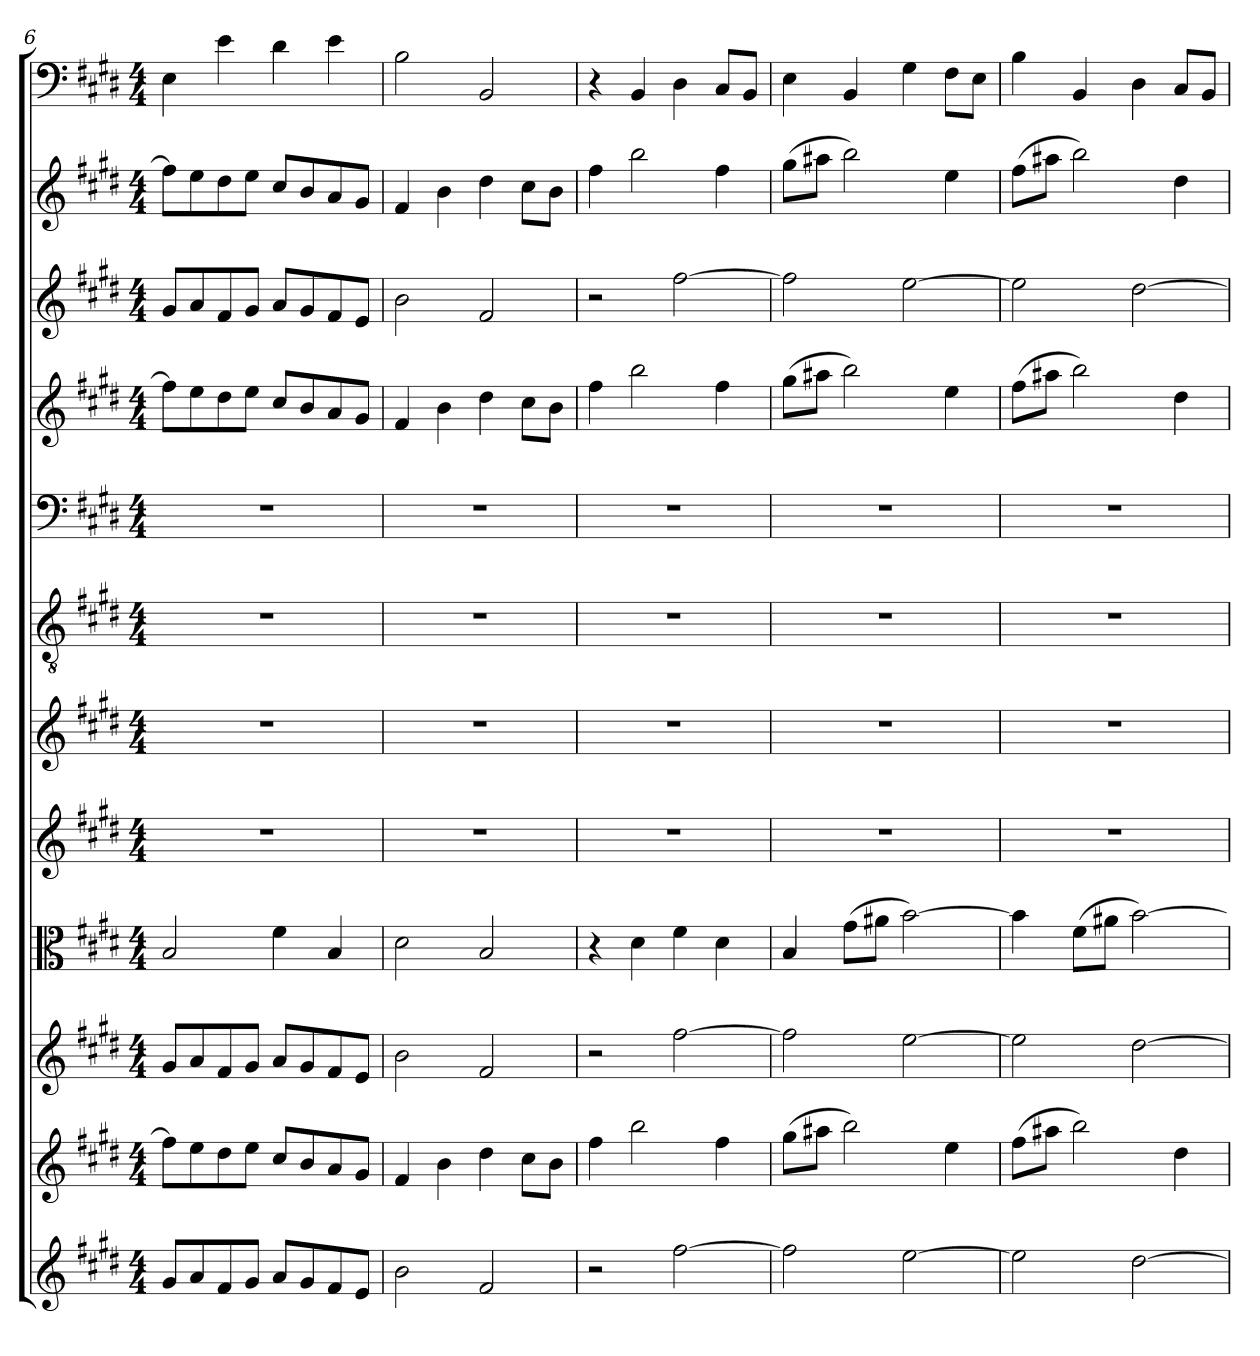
**kern	**kern	**kern	**kern	**kern	**kern	**kern	**kern	**kern	**kern	**kern	**kern
*part12	*part11	*part10	*part9	*part8	*part7	*part6	*part5	*part4	*part3	*part2	*part1
*staff12	*staff11	*staff10	*staff9	*staff8	*staff7	*staff6	*staff5	*staff4	*staff3	*staff2	*staff1
*clefG2	*clefG2	*clefG2	*clefC3	*clefG2	*clefG2	*clefGv2	*clefF4	*clefG2	*clefG2	*clefG2	*clefF4
*k[f#c#g#d#]	*k[f#c#g#d#]	*k[f#c#g#d#]	*k[f#c#g#d#]	*k[f#c#g#d#]	*k[f#c#g#d#]	*k[f#c#g#d#]	*k[f#c#g#d#]	*k[f#c#g#d#]	*k[f#c#g#d#]	*k[f#c#g#d#]	*k[f#c#g#d#]
*E:	*E:	*E:	*E:	*E:	*E:	*E:	*E:	*E:	*E:	*E:	*E:
*M4/4	*M4/4	*M4/4	*M4/4	*M4/4	*M4/4	*M4/4	*M4/4	*M4/4	*M4/4	*M4/4	*M4/4
=6	=6	=6	=6	=6	=6	=6	=6	=6	=6	=6	=6
8g#/L	8ff#\L]	8g#/L	2B/	1r	1r	1r	1r	8ff#\L]	8g#/L	8ff#\L]	4E\
8a/	8ee\	8a/	.	.	.	.	.	8ee\	8a/	8ee\	.
8f#/	8dd#\	8f#/	.	.	.	.	.	8dd#\	8f#/	8dd#\	4e\
8g#/J	8ee\J	8g#/J	.	.	.	.	.	8ee\J	8g#/J	8ee\J	.
8a/L	8cc#/L	8a/L	4f#\	.	.	.	.	8cc#/L	8a/L	8cc#/L	4d#\
8g#/	8b/	8g#/	.	.	.	.	.	8b/	8g#/	8b/	.
8f#/	8a/	8f#/	4B/	.	.	.	.	8a/	8f#/	8a/	4e\
8e/J	8g#/J	8e/J	.	.	.	.	.	8g#/J	8e/J	8g#/J	.
=7	=7	=7	=7	=7	=7	=7	=7	=7	=7	=7	=7
2b\	4f#/	2b\	2d#\	1r	1r	1r	1r	4f#/	2b\	4f#/	2B\
.	4b\	.	.	.	.	.	.	4b\	.	4b\	.
2f#/	4dd#\	2f#/	2B/	.	.	.	.	4dd#\	2f#/	4dd#\	2BB/
.	8cc#\L	.	.	.	.	.	.	8cc#\L	.	8cc#\L	.
.	8b\J	.	.	.	.	.	.	8b\J	.	8b\J	.
=8	=8	=8	=8	=8	=8	=8	=8	=8	=8	=8	=8
2r	4ff#\	2r	4r	1r	1r	1r	1r	4ff#\	2r	4ff#\	4r
.	2bb\	.	4d#\	.	.	.	.	2bb\	.	2bb\	4BB/
[2ff#\	.	[2ff#\	4f#\	.	.	.	.	.	[2ff#\	.	4D#\
.	4ff#\	.	4d#\	.	.	.	.	4ff#\	.	4ff#\	8C#/L
.	.	.	.	.	.	.	.	.	.	.	8BB/J
=9	=9	=9	=9	=9	=9	=9	=9	=9	=9	=9	=9
2ff#\]	(8gg#\L	2ff#\]	4B/	1r	1r	1r	1r	(8gg#\L	2ff#\]	(8gg#\L	4E\
.	8aa#X\J	.	.	.	.	.	.	8aa#X\J	.	8aa#X\J	.
.	2bb\)	.	(8g#\L	.	.	.	.	2bb\)	.	2bb\)	4BB/
.	.	.	8a#X\J	.	.	.	.	.	.	.	.
[2ee\	.	[2ee\	[2b\)	.	.	.	.	.	[2ee\	.	4G#\
.	4ee\	.	.	.	.	.	.	4ee\	.	4ee\	8F#\L
.	.	.	.	.	.	.	.	.	.	.	8E\J
=10	=10	=10	=10	=10	=10	=10	=10	=10	=10	=10	=10
2ee\]	(8ff#\L	2ee\]	4b\]	1r	1r	1r	1r	(8ff#\L	2ee\]	(8ff#\L	4B\
.	8aa#X\J	.	.	.	.	.	.	8aa#X\J	.	8aa#X\J	.
.	2bb\)	.	(8f#\L	.	.	.	.	2bb\)	.	2bb\)	4BB/
.	.	.	8a#X\J	.	.	.	.	.	.	.	.
[2dd#\	.	[2dd#\	[2b\)	.	.	.	.	.	[2dd#\	.	4D#\
.	4dd#\	.	.	.	.	.	.	4dd#\	.	4dd#\	8C#/L
.	.	.	.	.	.	.	.	.	.	.	8BB/J
=	=	=	=	=	=	=	=	=	=	=	=
*-	*-	*-	*-	*-	*-	*-	*-	*-	*-	*-	*-
